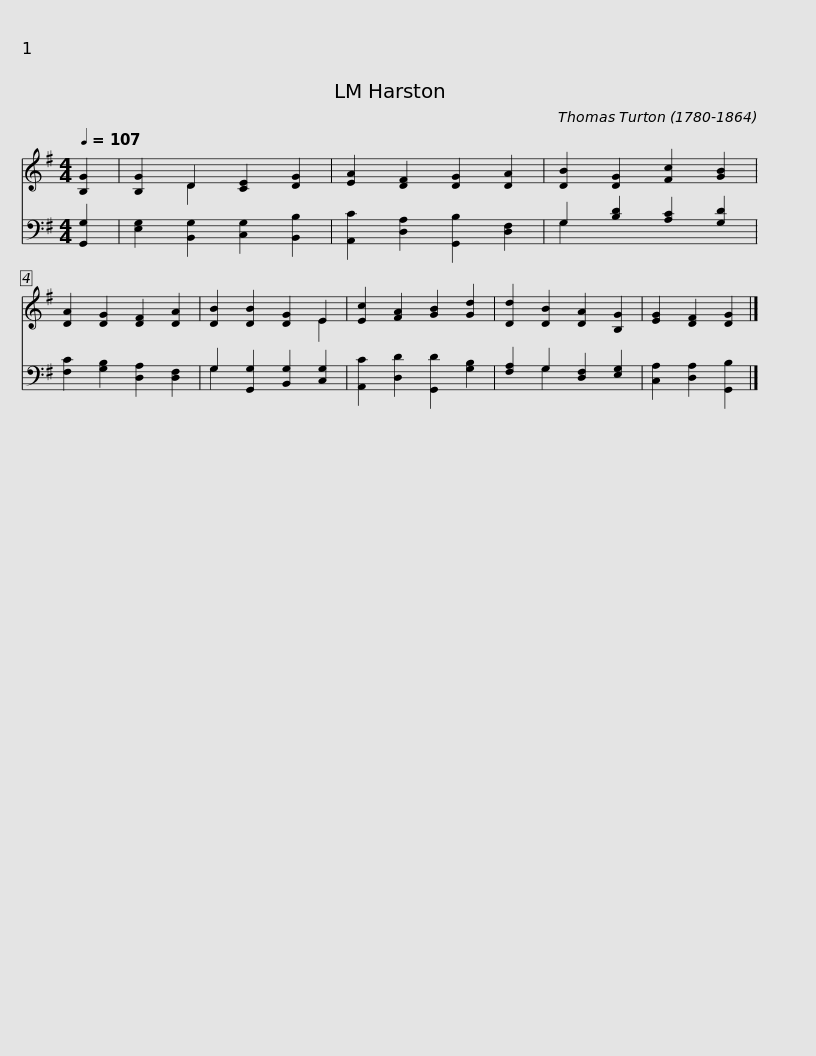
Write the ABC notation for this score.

X:1
%%score ( 1 2 ) ( 3 4 )
L:1/8
Q:1/4=107
M:4/4
I:linebreak $
K:G
V:1 treble
V:2 treble
V:3 bass
V:4 bass
V:1
 [B,G]2 | [B,G]2 D2 [CE]2 [DG]2 | [EA]2 [DF]2 [DG]2 [DA]2 | [DB]2 [DG]2 [Fc]2 [GB]2 | [DA]2 [DG]2 [DF]2 [DA]2 | %5
 [DB]2 [DB]2 [DG]2 E2 | [Ec]2 [FA]2 [GB]2 [Gd]2 | [Dd]2 [DB]2 [DA]2 [B,G]2 | [EG]2 [DF]2 [DG]2 |] %9
V:2
 x2 | x2 D2 x4 | x8 | x8 | x8 | %5
 x6 E2 | x8 | x8 | x6 |] %9
V:3
 [G,,G,]2 | [E,G,]2 [B,,G,]2 [C,G,]2 [B,,B,]2 | [A,,C]2 [D,A,]2 [G,,B,]2 [D,F,]2 | G,2 [B,D]2 [A,C]2 [G,D]2 | [F,C]2 [G,B,]2 [D,A,]2 [D,F,]2 | %5
 G,2 [G,,G,]2 [B,,G,]2 [C,G,]2 | [A,,C]2 [D,D]2 [G,,D]2 [G,B,]2 | [F,A,]2 G,2 [D,F,]2 [E,G,]2 | [C,A,]2 [D,A,]2 [G,,B,]2 |] %9
V:4
 x2 | x8 | x8 | G,2 x6 | x8 | %5
 G,2 x6 | x8 | x2 G,2 x4 | x6 |] %9
